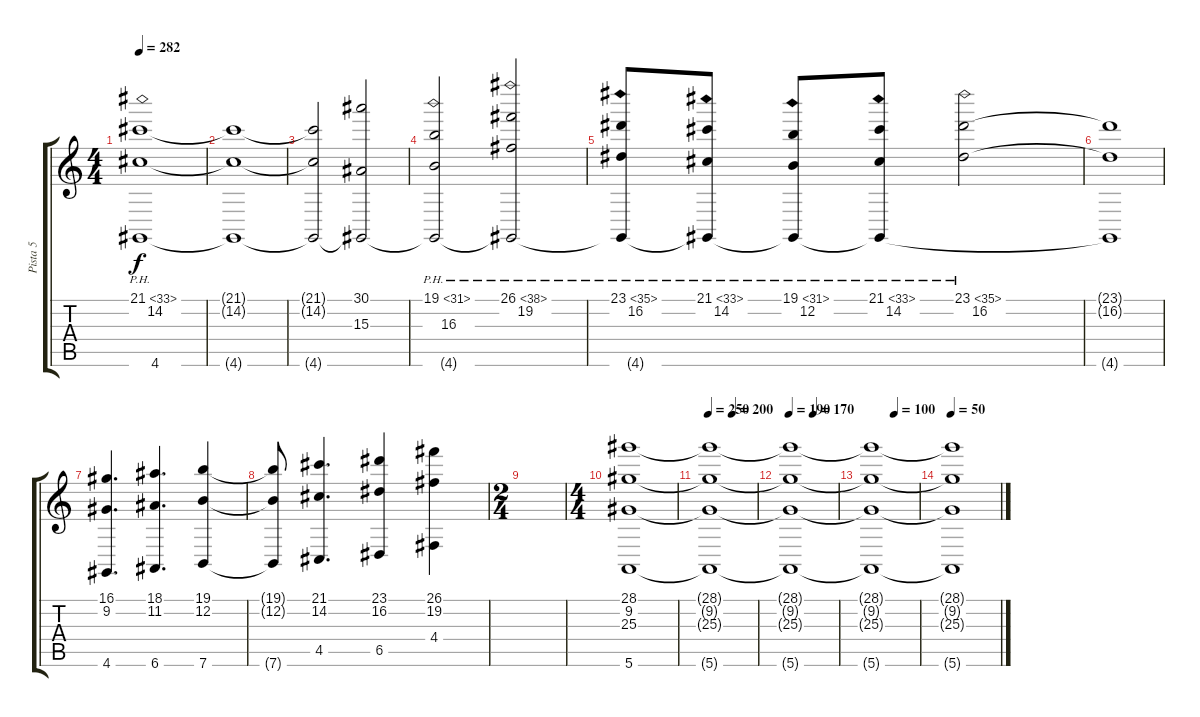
\track ("Pista 5" "Pista 5") {instrument stringensemble1}
\staff {score tabs}
\tuning (E4 B3 G3 D3 A2 E2) {hide}
\ts (4 4)
\tempo 282
\clef g2
\ks c
(21.1{ph 12} 14.2 4.6).1{dy f} |
(21.1{t} 14.2{t} 4.6{t}).1 |
(21.1{t} 14.2{t} 4.6{t}).2 (30.1 15.3 4.6{t}).2 |
(19.1{ph 12} 16.3 4.6{t}).2 (26.1{ph 12} 19.2 4.6{t}).2 |
(23.1{ph 12} 16.2 4.6{t}).8 (21.1{ph 12} 14.2 4.6{t}).8 (19.1{ph 12} 12.2 4.6{t}).8 (21.1{ph 12} 14.2 4.6{t}).8 (23.1{ph 12} 16.2).2 |
(23.1{t} 16.2{t} 4.6{t}).1 |
(16.1 9.2 4.6).4{d} (18.1 11.2 6.6).4{d} (19.1 12.2 7.6).4 |
(19.1{t} 12.2{t} 7.6{t}).8 (21.1 14.2 4.5).4{d} (23.1 16.2 6.5).4 (26.1 19.2 4.4).4 |
\ts (2 4)
|
\ts (4 4)
(28.1 9.2 25.3 5.6).1 |
\tempo 250
\tempo (200 0.5)
(28.1{t} 9.2{t} 25.3{t} 5.6{t}).1 |
\tempo 190
\tempo (170 0.5)
(28.1{t} 9.2{t} 25.3{t} 5.6{t}).1 |
\tempo (100 0.5)
(28.1{t} 9.2{t} 25.3{t} 5.6{t}).1 |
\tempo 50
(28.1{t} 9.2{t} 25.3{t} 5.6{t}).1
